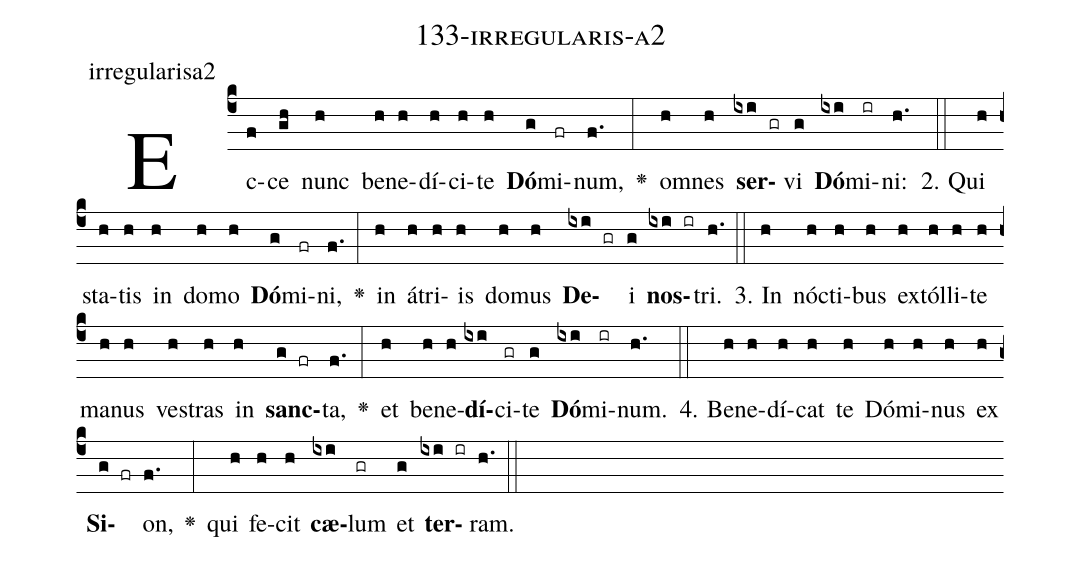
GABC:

name: 133-irregularis-a2;
annotation: irregularisa2;
%%
(c4)Ec(f)ce(gh) nunc(h) be(h)ne(h)dí(h)ci(h)te(h) <b>Dó</b>(g)mi(fr)num,(f.) <v>\greheightstar</v>(:) om(h)nes(h) <b>ser</b>(ixi gr)vi(g) <b>Dó</b>(ixi)mi(ir)ni:(h.) (::)
2. Qui(h) sta(h)tis(h) in(h) do(h)mo(h) <b>Dó</b>(g)mi(fr)ni,(f.) <v>\greheightstar</v>(:) in(h) á(h)tri(h)is(h) do(h)mus(h) <b>De</b>(ixi gr)i(g) <b>nos</b>(ixi ir)tri.(h.) (::)
3. In(h) nóc(h)ti(h)bus(h) ex(h)tól(h)li(h)te(h) ma(h)nus(h) ves(h)tras(h) in(h) <b>sanc</b>(g fr)ta,(f.) <v>\greheightstar</v>(:) et(h) be(h)ne(h)<b>dí</b>(ixi)ci(gr)te(g) <b>Dó</b>(ixi)mi(ir)num.(h.) (::)
4. Be(h)ne(h)dí(h)cat(h) te(h) Dó(h)mi(h)nus(h) ex(h) <b>Si</b>(g fr)on,(f.) <v>\greheightstar</v>(:) qui(h) fe(h)cit(h) <b>cæ</b>(ixi)lum(gr) et(g) <b>ter</b>(ixi ir)ram.(h.) (::)
